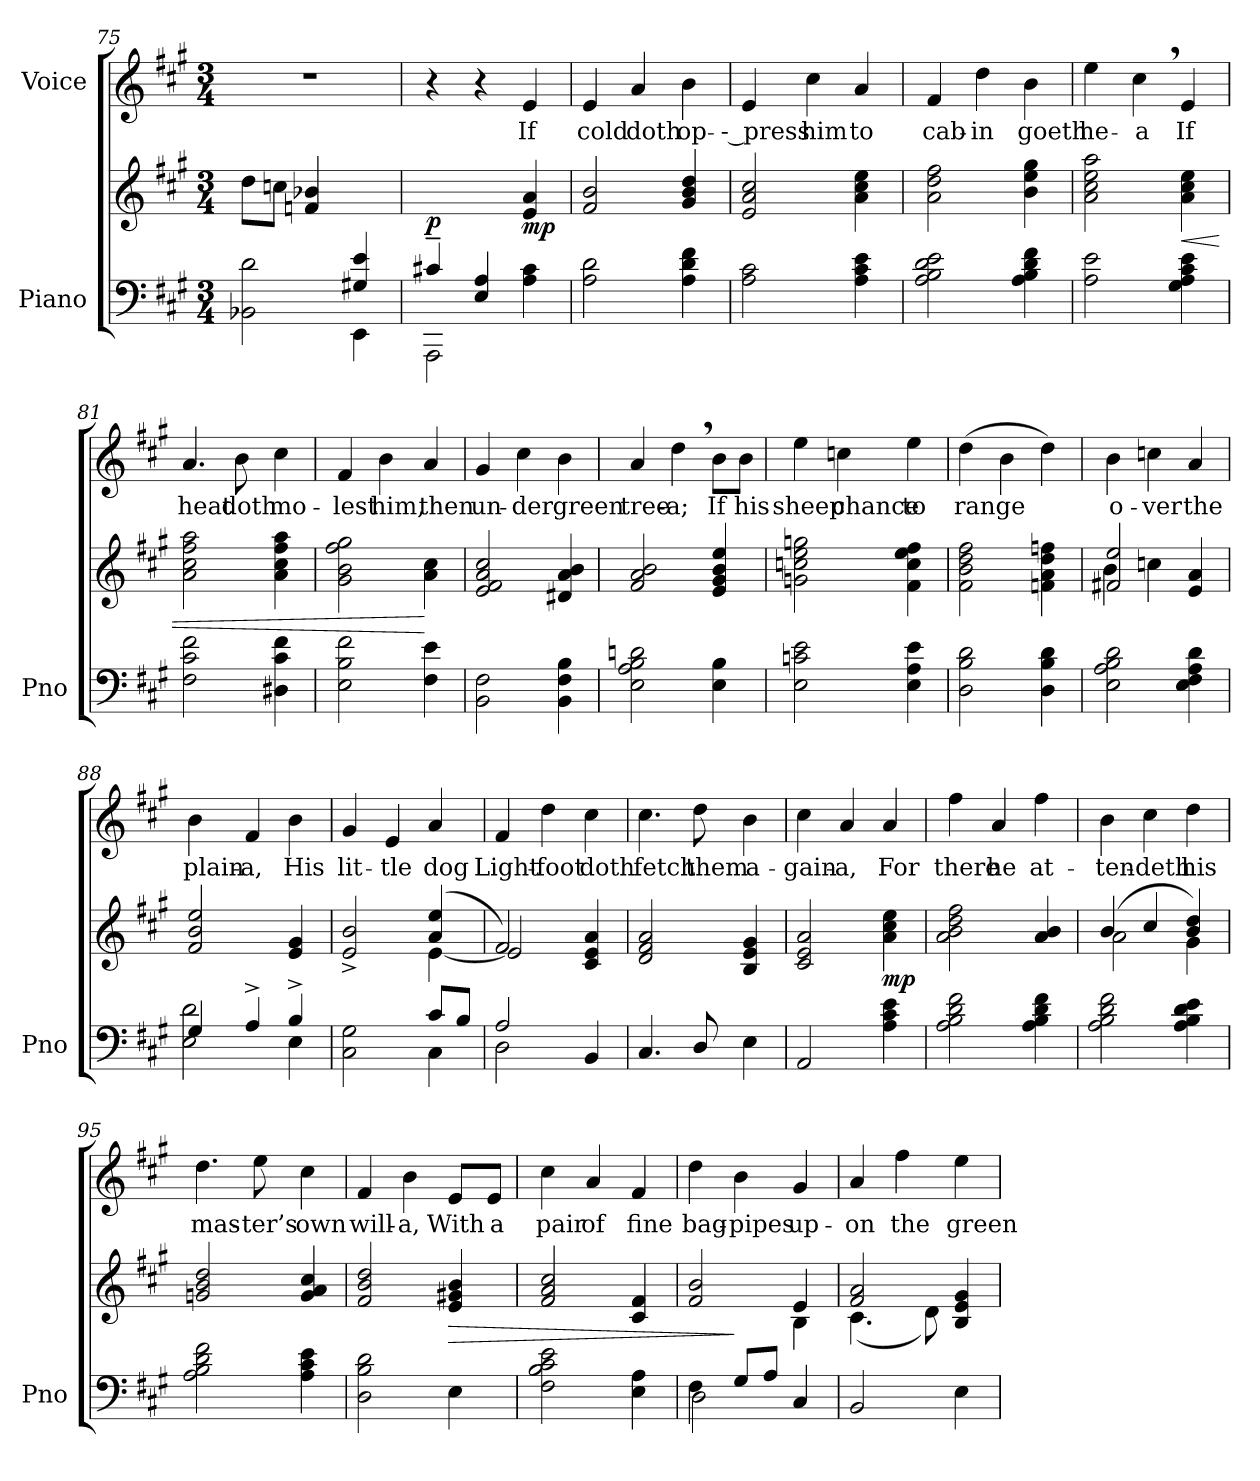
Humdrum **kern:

**kern	**kern	**dynam	**kern	**text
*part2	*part2	*part2	*part1	*part1
*staff3	*staff2	*staff2/3	*staff1	*staff1
*I"Piano	*	*	*I"Voice	*
*I'Pno	*	*	*	*
*clefF4	*clefG2	*	*clefG2	*
*k[f#c#g#]	*k[f#c#g#]	*	*k[f#c#g#]	*
*M3/4	*M3/4	*	*M3/4	*
=75	=75	=75	=75	=75
*^	*	*	*	*
2ryy	2BB-X\ 2d\	8dd\L	.	2.r	.
.	.	8ccn\J	.	.	.
.	.	4fn/ 4b-X/	.	.	.
4G#X/ 4e/	4EE\	4ryy	.	.	.
=76	=76	=76	=76	=76	=76
!	!	!	!LO:DY:b	!	!
4c#X~>/	2AAA\	2ryy	p	4r	.
4E/ 4A/	.	.	.	4r	.
!	!	!	!LO:DY:b	!	!
4ryy	4A\ 4c#\	4e/ 4a/	mp	4e/	If
*v	*v	*	*	*	*
=77	=77	=77	=77	=77
2A\ 2d\	2f#/ 2b/	.	4e/	cold
.	.	.	4a/	doth
4A\ 4d\ 4f#\	4g#/ 4b/ 4dd/	.	4b\	op-
=78	=78	=78	=78	=78
2A\ 2c#\	2e/ 2a/ 2cc#/	.	4e/	-- press
.	.	.	4cc#\	him
4A\ 4c#\ 4e\	4a\ 4cc#\ 4ee\	.	4a/	to
=79	=79	=79	=79	=79
2A\ 2B\ 2d\ 2e\	2a\ 2dd\ 2ff#\	.	4f#/	cab-
.	.	.	4dd\	-in
4A\ 4B\ 4d\ 4f#\	4b\ 4ee\ 4gg#\	.	4b\	goeth
=80	=80	=80	=80	=80
2A\ 2e\	2a\ 2cc#\ 2ee\ 2aa\	.	4ee\	he-
.	.	.	4cc#,\	-a
!	!	!LO:HP:b	!	!
4G#\ 4A\ 4c#\ 4e\	4a\ 4cc#\ 4ee\	<	4e/	If
=81	=81	=81	=81	=81
2F#\ 2c#\ 2f#\	2a\ 2cc#\ 2ff#\ 2aa\	.	4.a/	heat
.	.	.	8b\	doth
4D#X\ 4c#\ 4f#\	4a\ 4cc#\ 4ff#\ 4aa\	.	4cc#\	mo-
=82	=82	=82	=82	=82
2E\ 2B\ 2f#\	2g#\ 2b\ 2ff#\ 2gg#\	.	4f#/	-lest
.	.	.	4b\	him,
4F#\ 4e\	4a\ 4cc#\	[	4a/	then
=83	=83	=83	=83	=83
2BB\ 2F#\	2e/ 2f#/ 2a/ 2cc#/	.	4g#/	un-
.	.	.	4cc#\	-der
4BB\ 4F#\ 4B\	4d#X/ 4a/ 4b/	.	4b\	green
=84	=84	=84	=84	=84
2E\ 2A\ 2B\ 2dn\	2f#/ 2a/ 2b/	.	4a/	tree-
.	.	.	4dd,\	-a;
4E\ 4B\	4e/ 4g#/ 4b/ 4ee/	.	8b\L	If
.	.	.	8b\J	his
=85	=85	=85	=85	=85
2E\ 2cn\ 2e\	2gn\ 2ccn\ 2ee\ 2ggn\	.	4ee\	sheep
.	.	.	4ccn\	chance
4E\ 4A\ 4e\	4f#\ 4cc\ 4ee\ 4ff#\	.	4ee\	to
=86	=86	=86	=86	=86
2D\ 2B\ 2d\	2f#\ 2b\ 2dd\ 2ff#\	.	(4dd\	range
.	.	.	4b\	.
4D\ 4B\ 4d\	4fn\ 4a\ 4dd\ 4ffn\	.	4dd\)	.
=87	=87	=87	=87	=87
*	*^	*	*	*
2E\ 2A\ 2B\ 2d\	2f#X/ 2ee/	4b\	.	4b\	o-
.	.	4ccn\	.	4ccn\	-ver
4E\ 4F#\ 4A\ 4d\	4e/ 4a/	4ryy	.	4a/	the
*	*v	*v	*	*	*
=88	=88	=88	=88	=88
*^	*	*	*	*
4G#/	2E\ 2d\	2f#/ 2b/ 2ee/	.	4b\	plain-
4A^/	.	.	.	4f#/	-a,
4B^/	4E\	4e/ 4g#/	.	4b\	His
=89	=89	=89	=89	=89	=89
*	*	*^	*	*	*
2C#\ 2G#\	2ryy	2e/^ 2b/^	2ryy	.	4g#/	lit-
.	.	.	.	.	4e/	-tle
8c#/L	4C#\	(4a/ 4ee/	[4e\	.	4a/	dog
8B/J	.	.	.	.	.	.
=90	=90	=90	=90	=90	=90	=90
2A/	2D\	2f#/)	2e/]	.	4f#/	Light-
.	.	.	.	.	4dd\	-foot
4BB/	4ryy	4c#/ 4e/ 4a/	4ryy	.	4cc#\	doth
*v	*v	*	*	*	*	*
*	*v	*v	*	*	*
=91	=91	=91	=91	=91
4.C#/	2d/ 2f#/ 2a/	.	4.cc#\	fetch
8D/	.	.	8dd\	them
4E\	4B/ 4e/ 4g#/	.	4b\	a-
=92	=92	=92	=92	=92
2AA/	2c#/ 2e/ 2a/	.	4cc#\	-gain-
.	.	.	4a/	-a,
!	!	!LO:DY:b	!	!
4A\ 4c#\ 4e\	4a\ 4cc#\ 4ee\	mp	4a/	For
=93	=93	=93	=93	=93
2A\ 2B\ 2d\ 2f#\	2a\ 2b\ 2dd\ 2ff#\	.	4ff#\	there
.	.	.	4a/	he
4A\ 4B\ 4d\ 4f#\	4a/ 4b/	.	4ff#\	at-
=94	=94	=94	=94	=94
*	*^	*	*	*
2A\ 2B\ 2d\ 2f#\	(4b/	2a\	.	4b\	-ten-
.	4cc#/	.	.	4cc#\	-deth
4A\ 4B\ 4d\ 4e\	4b/ 4dd/)	4g#\	.	4dd\	his
*	*v	*v	*	*	*
=95	=95	=95	=95	=95
2A\ 2B\ 2d\ 2f#\	2gn/ 2b/ 2dd/	.	4.dd\	mas-
.	.	.	8ee\	-ter’s
4A\ 4c#\ 4e\	4g/ 4a/ 4cc#/	.	4cc#\	own
=96	=96	=96	=96	=96
2D\ 2B\ 2d\	2f#/ 2b/ 2dd/	.	4f#/	will-
.	.	.	4b\	-a,
!	!	!LO:HP:b	!	!
4E\	4e/ 4g#X/ 4b/	>	8e/L	With
.	.	.	8e/J	a
=97	=97	=97	=97	=97
2F#\ 2B\ 2c#\ 2e\	2f#/ 2a/ 2cc#/	.	4cc#\	pair
.	.	.	4a/	of
4E\ 4A\	4c#/ 4f#/	.	4f#/	fine
=98	=98	=98	=98	=98
*^	*^	*	*	*
4F#\	2D\	2f#/ 2b/	2ryy	.	4dd\	bag-
8G#/L	.	.	.	]	4b\	-pipes
8A/J	.	.	.	.	.	.
4ryy	4C#/	4e/	4B\	.	4g#/	up-
*v	*v	*	*	*	*	*
=99	=99	=99	=99	=99	=99
2BB/	2f#/ 2a/	(4.c#\	.	4a/	-on
.	.	.	.	4ff#\	the
.	.	8d\)	.	.	.
4E\	4B/ 4e/ 4g#/	4ryy	.	4ee\	green
*	*v	*v	*	*	*
=	=	=	=	=
*-	*-	*-	*-	*-
